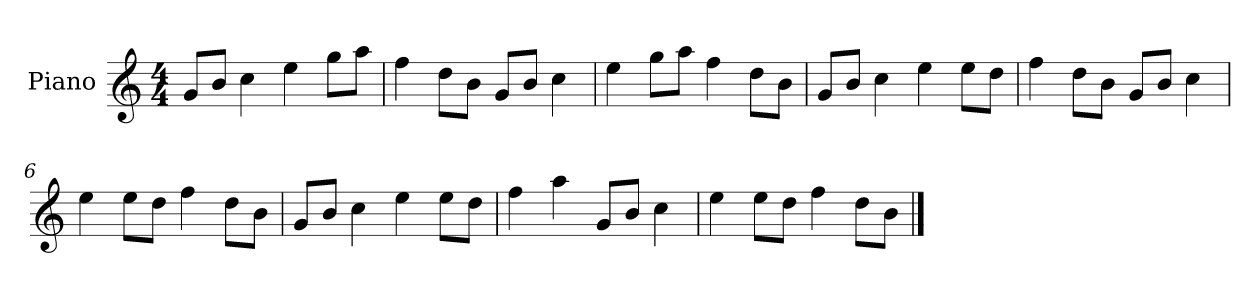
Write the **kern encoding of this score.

**kern
*part1
*staff1
*I"Piano
*I'P-no
*clefG2
*k[]
*M4/4
*MM90
=1
8g/L
8b/J
4cc\
4ee\
8gg\L
8aa\J
=2
4ff\
8dd\L
8b\J
8g/L
8b/J
4cc\
=3
4ee\
8gg\L
8aa\J
4ff\
8dd\L
8b\J
=4
8g/L
8b/J
4cc\
4ee\
8ee\L
8dd\J
=5
4ff\
8dd\L
8b\J
8g/L
8b/J
4cc\
=6
4ee\
8ee\L
8dd\J
4ff\
8dd\L
8b\J
!!LO:LB:g=z
=7
8g/L
8b/J
4cc\
4ee\
8ee\L
8dd\J
=8
4ff\
4aa\
8g/L
8b/J
4cc\
=9
4ee\
8ee\L
8dd\J
4ff\
8dd\L
8b\J
==
*-
